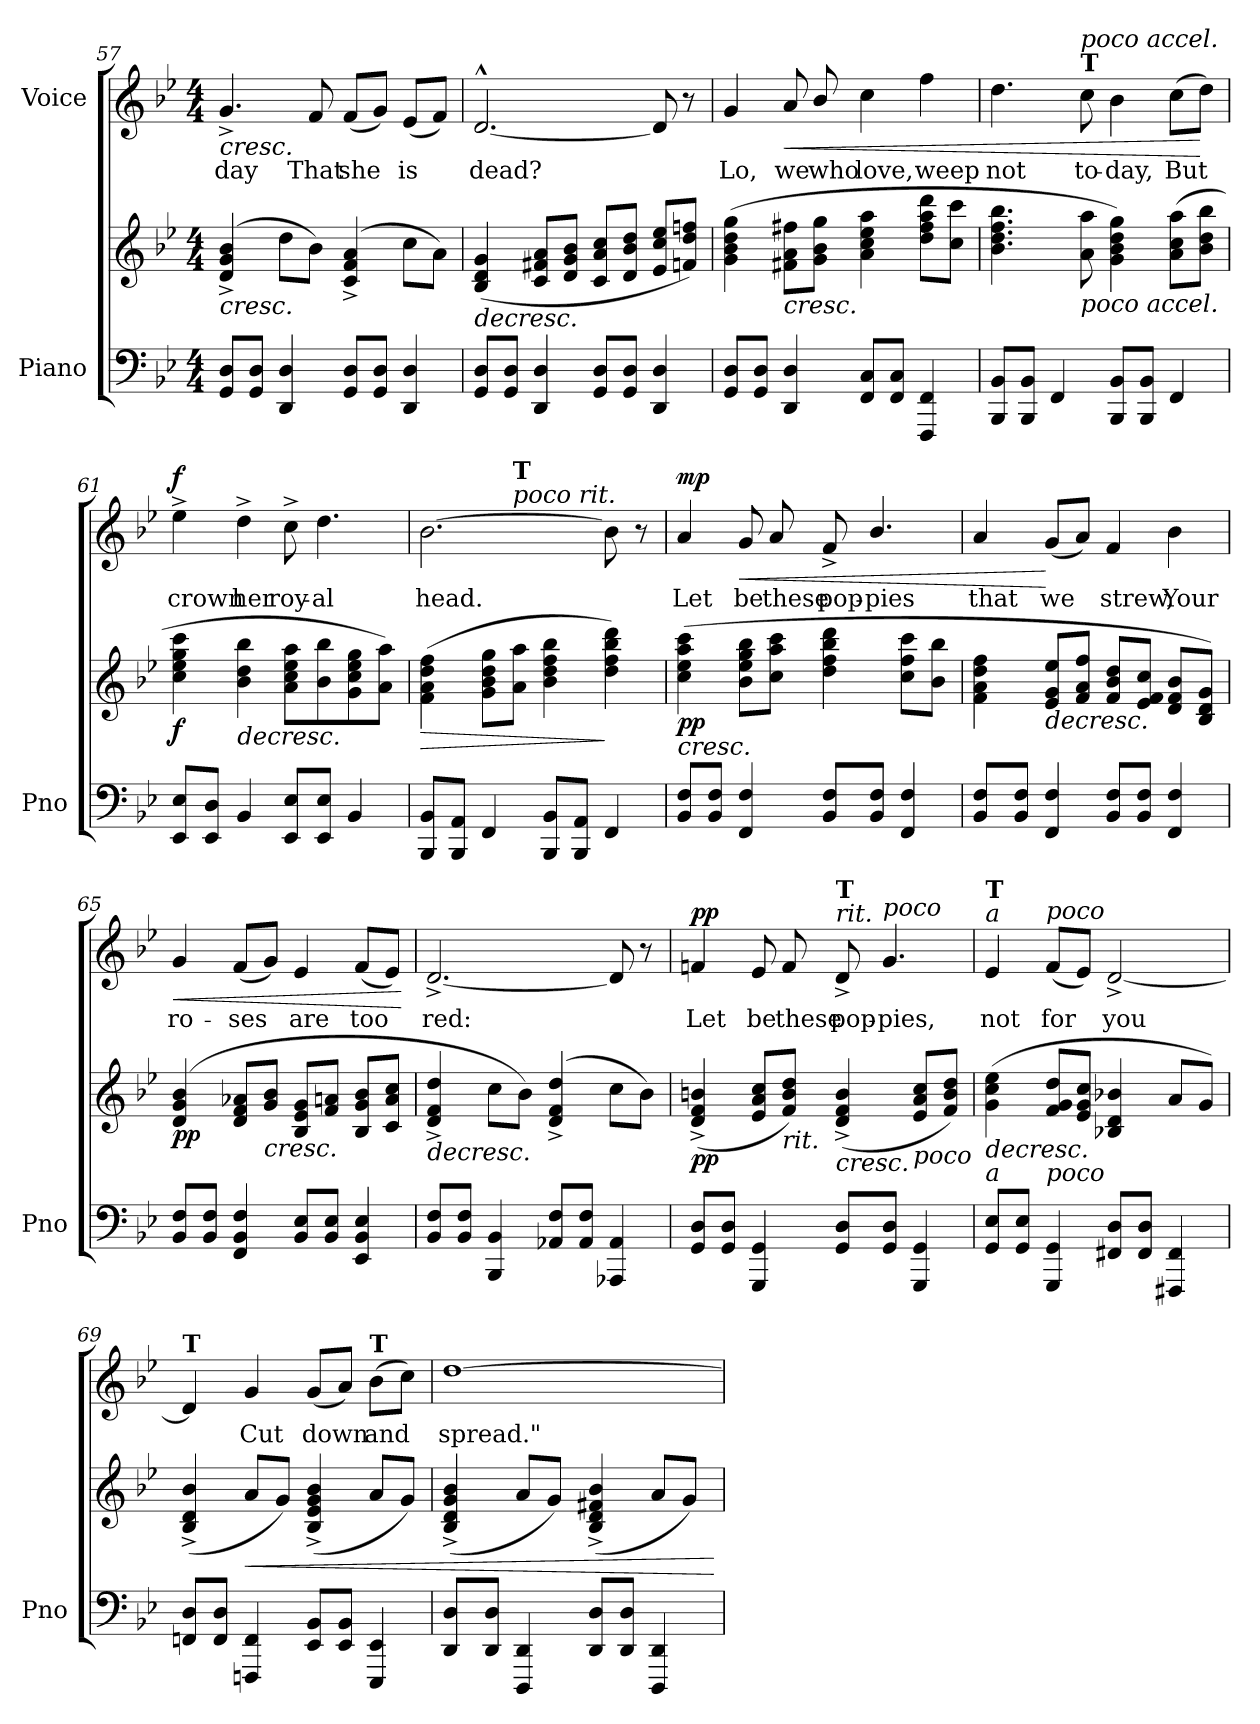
**kern	**kern	**dynam	**kern	**text	**dynam
*part2	*part2	*part2	*part1	*part1	*part1
*staff3	*staff2	*staff2/3	*staff1	*staff1	*staff1
*I"Piano	*	*	*I"Voice	*	*
*I'Pno	*	*	*	*	*
*clefF4	*clefG2	*	*clefG2	*	*
*k[b-e-]	*k[b-e-]	*	*k[b-e-]	*	*
*M4/4	*M4/4	*	*M4/4	*	*
=57	=57	=57	=57	=57	=57
!	!	!LO:HP:b	!	!LO:LY:b	!LO:HP:b
8GG/ 8D/L	(>4d/^ 4g/^ 4b-/^	<	4.g^/	-day	<
8GG/ 8D/J	.	.	.	.	.
4DD/ 4D/	8dd\L	.	.	.	.
!	!	!	!	!LO:LY:b	!
.	8b-\J)	.	8f/	That	.
!	!	!	!	!LO:LY:b	!
8GG/ 8D/L	(>4c/^ 4f/^ 4a/^	.	(<8f/L	she	.
8GG/ 8D/J	.	.	8g/J)	.	.
!	!	!	!	!LO:LY:b	!
4DD/ 4D/	8cc\L	.	(<8e-/L	is	.
.	8a\J)	.	8f/J)	.	.
!!LO:LB:g=z
=58	=58	=58	=58	=58	=58
!	!	!LO:HP:b	!	!LO:LY:b	!
8GG/ 8D/L	(>4B-/ 4d/ 4g/	>	[2.d^^/	dead?	.
8GG/ 8D/J	.	.	.	.	.
4DD/ 4D/	8c/ 8f#X/ 8a/L	.	.	.	.
.	8d/ 8g/ 8b-/J	.	.	.	.
8GG/ 8D/L	8c/ 8a/ 8cc/L	.	.	.	.
8GG/ 8D/J	8d/ 8b-/ 8dd/J	.	.	.	.
4DD/ 4D/	8e-/ 8cc/ 8ee-/L	.	8d/]	.	.
.	8fn/ 8dd/ 8ffn/J)	[	8r	.	.
=59	=59	=59	=59	=59	=59
!	!	!	!	!LO:LY:b	!
8GG/ 8D/L	(>4g\ 4b-\ 4dd\ 4gg\	.	4g/	Lo,	.
8GG/ 8D/J	.	.	.	.	.
!	!	!LO:HP:b	!	!LO:LY:b	!LO:HP:b
4DD/ 4D/	8f#X\ 8a\ 8ff#X\L	<	8a/	we	<
!	!	!	!	!LO:LY:b	!
.	8g\ 8b-\ 8gg\J	.	8b-/	who	.
!	!	!	!	!LO:LY:b	!
8FF/ 8C/L	4a\ 4cc\ 4ee-\ 4aa\	.	4cc\	love,	.
8FF/ 8C/J	.	.	.	.	.
!	!	!	!	!LO:LY:b	!
4FFF/ 4FF/	8dd\ 8ff#\ 8aa\ 8ddd\L	.	4ff\	weep	.
.	8cc\ 8ccc\J	.	.	.	.
=60	=60	=60	=60	=60	=60
!	!	!	!	!LO:LY:b	!
8BBB-/ 8BB-/L	4.b-\ 4.dd\ 4.ff\ 4.bb-\	.	4.dd\	not	.
8BBB-/ 8BB-/J	.	.	.	.	.
4FF/	.	.	.	.	.
!	!	!	!LO:TX:a:B:t=T	!	!
!	!	!	!LO:TX:a:i:t=poco accel.	!	!
!	!LO:TX:b:i:t=poco accel.	!	!	!	!
!	!	!	!	!LO:LY:b	!
.	8a\ 8aa\	.	8cc\	to-	.
!	!	!	!	!LO:LY:b	!
8BBB-/ 8BB-/L	4g\ 4b-\ 4dd\ 4gg\)	.	4b-\	-day,	.
8BBB-/ 8BB-/J	.	.	.	.	.
!	!	!	!	!LO:LY:b	!
4FF/	(>8a\ 8cc\ 8aa\L	.	(>8cc\L	But	.
.	8b-\ 8dd\ 8bb-\J	]	8dd\J)	.	[
=61	=61	=61	=61	=61	=61
!	!	!LO:DY:b	!	!LO:LY:b	!LO:DY:a
8EE-/ 8E-/L	4cc\ 4ee-\ 4gg\ 4ccc\	f	4ee-^\	crown	f
8EE-/ 8D/J	.	.	.	.	.
!	!	!LO:HP:b	!	!LO:LY:b	!
4BB-/	4b-\ 4dd\ 4bb-\	>	4dd^\	her	.
!	!	!	!	!LO:LY:b	!
8EE-/ 8E-/L	8a\ 8cc\ 8ee-\ 8aa\L	.	8cc^\	roy-	.
!	!	!	!	!LO:LY:b	!
8EE-/ 8E-/J	8b-\ 8bb-\	.	4.dd\	-al	.
4BB-/	8g\ 8cc\ 8ee-\ 8gg\	.	.	.	.
.	8a\ 8aa\J)	.	.	.	.
.	.	[	.	.	.
!!LO:LB:g=z
=62	=62	=62	=62	=62	=62
!	!	!LO:HP:b	!	!LO:LY:b	!
*	*	*	*^	*	*
8BBB-/ 8BB-/L	(>4f\ 4a\ 4dd\ 4ff\	>	[2.b-\	4.ryy	head.	.
8BBB-/ 8AA/J	.	.	.	.	.	.
4FF/	8g\ 8b-\ 8dd\ 8gg\L	.	.	.	.	.
!	!	!	!	!LO:TX:a:i:t=poco rit.	!	!
!	!	!	!	!LO:TX:a:B:t=T	!	!
.	8a\ 8aa\J	.	.	8ryy	.	.
8BBB-/ 8BB-/L	4b-\ 4dd\ 4ff\ 4bb-\	.	.	2ryy	.	.
8BBB-/ 8AA/J	.	.	.	.	.	.
4FF/	4dd\ 4ff\ 4bb-\ 4ddd\)	]	8b-\]	.	.	.
.	.	.	8r	.	.	.
*	*	*	*v	*v	*	*
=63	=63	=63	=63	=63	=63
!	!	!LO:HP:b	!	!LO:LY:b	!
!	!	!LO:DY:n=1:b	!	!	!LO:DY:a
8BB-/ 8F/L	(>4cc\ 4ee-\ 4aa\ 4ccc\	< pp	4a/	Let	mp
8BB-/ 8F/J	.	.	.	.	.
!	!	!	!	!LO:LY:b	!LO:HP:b
4FF/ 4F/	8b-\ 8ee-\ 8gg\ 8bb-\L	.	8g/	be	<
!	!	!	!	!LO:LY:b	!
.	8cc\ 8aa\ 8ccc\J	.	8a/	these	.
!	!	!	!	!LO:LY:b	!
8BB-/ 8F/L	4dd\ 4ff\ 4bb-\ 4ddd\	.	8f^/	pop-	.
!	!	!	!	!LO:LY:b	!
8BB-/ 8F/J	.	.	4.b-/	-pies	.
4FF/ 4F/	8cc\ 8ff\ 8ccc\L	.	.	.	.
.	8b-\ 8bb-\J	.	.	.	.
=64	=64	=64	=64	=64	=64
*	*^	*	*	*	*
!	!	!	!	!	!LO:LY:b	!
*	*	*	*	*^	*	*
8BB-/ 8F/L	4f\ 4a\ 4dd\ 4ff\	16ryy	.	4a/	16ryy	that	.
.	.	16ryy	.	.	8.ryy	.	.
8BB-/ 8F/J	.	8ryy	.	.	.	.	.
!	!	!	!LO:HP:n=1:b	!	!	!LO:LY:b	!
4FF/ 4F/	8e-/ 8g/ 8ee-/L	2.ryy	] >	(<8g/L	2.ryy	we	[
.	8f/ 8a/ 8ff/J	.	.	8a/J)	.	.	.
!	!	!	!	!	!	!LO:LY:b	!
8BB-/ 8F/L	8f/ 8b-/ 8dd/L	.	.	4f/	.	strew,	.
8BB-/ 8F/J	8e-/ 8f/ 8cc/J	.	.	.	.	.	.
!	!	!	!	!	!	!LO:LY:b	!
4FF/ 4F/	8d/ 8f/ 8b-/L	.	.	4b-\	.	Your	.
.	8B-/ 8d/ 8g/J)	.	.	.	.	.	.
*	*v	*v	*	*	*	*	*
*	*	*	*v	*v	*	*
.	.	[	.	.	.
!!LO:PB:g=z
=65	=65	=65	=65	=65	=65
!	!	!LO:DY:b	!	!LO:LY:b	!LO:HP:b
8BB-/ 8F/L	(>4d/ 4g/ 4b-/	pp	4g/	ro-	<
8BB-/ 8F/J	.	.	.	.	.
!	!	!	!	!LO:LY:b	!
4FF/ 4BB-/ 4F/	8d/ 8f/ 8a-X/L	.	(<8f/L	-ses	.
!	!	!LO:HP:b	!	!	!
.	8g/ 8b-/J	<	8g/J)	.	.
!	!	!	!	!LO:LY:b	!
8BB-/ 8E-/L	8B-/ 8e-/ 8g/L	.	4e-/	are	.
8BB-/ 8E-/J	8f/ 8an/J	.	.	.	.
!	!	!	!	!LO:LY:b	!
4EE-/ 4BB-/ 4E-/	8B-/ 8g/ 8b-/L	.	(<8f/L	too	.
.	8c/ 8a/ 8cc/J	.	8e-/J)	.	.
.	.	]	.	.	[
=66	=66	=66	=66	=66	=66
!	!	!LO:HP:b	!	!LO:LY:b	!
8BB-/ 8F/L	4d/^ 4f/^ 4dd/^	>	[2.d^/	red:	.
8BB-/ 8F/J	.	.	.	.	.
4BBB-/ 4BB-/	8cc\L	.	.	.	.
.	8b-\J)	.	.	.	.
8AA-X/ 8F/L	(>4d/^ 4f/^ 4dd/^	.	.	.	.
8AA-/ 8F/J	.	.	.	.	.
4AAA-X/ 4AA-/	8cc\L	.	8d/]	.	.
.	8b-\J)	.	8r	.	.
.	.	[	.	.	.
=67	=67	=67	=67	=67	=67
!	!	!LO:DY:b	!	!LO:LY:b	!LO:DY:a
8GG/ 8D/L	(<4d/^ 4f/^ 4bn/^	pp	4fn/	Let	pp
8GG/ 8D/J	.	.	.	.	.
!	!	!	!	!LO:LY:b	!
4GGG/ 4GG/	8e-/ 8a/ 8cc/L	.	8e-/	be	.
!	!LO:TX:b:i:t=rit.	!	!	!	!
!	!	!	!	!LO:LY:b	!
.	8f/ 8b/ 8dd/J)	.	8f/	these	.
!	!	!	!LO:TX:a:i:t=rit.	!	!
!	!	!	!LO:TX:a:B:t=T	!	!
!	!	!LO:HP:b	!	!LO:LY:b	!
8GG/ 8D/L	(<4d/^ 4f/^ 4b/^	<	8d^/	pop-	.
!	!	!	!LO:TX:a:i:t=poco	!	!
!	!	!	!	!LO:LY:b	!
8GG/ 8D/J	.	.	4.g/	-pies,	.
!	!LO:TX:b:i:t=poco	!	!	!	!
4GGG/ 4GG/	8e-/ 8a/ 8cc/L	.	.	.	.
.	8f/ 8b/ 8dd/J)	.	.	.	.
.	.	]	.	.	.
!!LO:LB:g=z
=68	=68	=68	=68	=68	=68
!	!	!	!LO:TX:a:i:t=a	!	!
!	!	!	!LO:TX:a:B:t=T	!	!
!	!LO:TX:b:i:t=a	!	!	!	!
!	!	!LO:HP:b	!	!LO:LY:b	!
8GG/ 8E-/L	(>4g\ 4cc\ 4ee-\	>	4e-/	not	.
8GG/ 8E-/J	.	.	.	.	.
!	!	!	!LO:TX:a:i:t=poco	!	!
!	!LO:TX:b:i:t=poco	!	!	!	!
!	!	!	!	!LO:LY:b	!
4GGG/ 4GG/	8f/ 8g/ 8dd/L	.	(<8f/L	for	.
.	8e-/ 8g/ 8cc/J	.	8e-/J)	.	.
!	!	!	!	!LO:LY:b	!
8FF#X/ 8D/L	4B-X/ 4d/ 4b-X/	.	[2d^/	you	.
8FF#/ 8D/J	.	.	.	.	.
4FFF#X/ 4FF#/	8a/L	.	.	.	.
.	8g/J)	.	.	.	.
.	.	[	.	.	.
=69	=69	=69	=69	=69	=69
!	!	!	!LO:TX:a:B:t=T	!	!
8FFn/ 8D/L	(>4B-/^ 4d/^ 4b-/^	.	4d/]	.	.
8FF/ 8D/J	.	.	.	.	.
!	!	!LO:HP:b	!	!LO:LY:b	!
4FFFn/ 4FF/	8a/L	<	4g/	Cut	.
.	8g/J)	.	.	.	.
!	!	!	!	!LO:LY:b	!
8EE-/ 8BB-/L	(>4B-/^ 4e-/^ 4g/^ 4b-/^	.	(<8g/L	down	.
8EE-/ 8BB-/J	.	.	8a/J)	.	.
!	!	!	!LO:TX:a:B:t=T	!	!
!	!	!	!	!LO:LY:b	!
4EEE-/ 4EE-/	8a/L	.	(>8b-\L	and	.
.	8g/J)	.	8cc\J)	.	.
=70	=70	=70	=70	=70	=70
!	!	!	!	!LO:LY:b	!
*	*	*	*^	*	*
8DD/ 8D/L	(>4B-/^ 4d/^ 4g/^ 4b-/^	.	[1dd	16rgyy	spread."	.
.	.	.	.	4.rgyy	.	[
8DD/ 8D/J	.	.	.	.	.	.
4DDD/ 4DD/	8a/L	]	.	.	.	.
.	8g/J)	.	.	.	.	.
.	.	.	.	2ryy	.	.
8DD/ 8D/L	(>4B-/^ 4d/^ 4f#X/^ 4b-/^	.	.	.	.	.
8DD/ 8D/J	.	.	.	.	.	.
4DDD/ 4DD/	8a/L	.	.	.	.	.
.	8g/J)	.	.	.	.	.
.	.	.	.	16ryy	.	.
*	*	*	*v	*v	*	*
.	.	[	.	.	.
=	=	=	=	=	=
*-	*-	*-	*-	*-	*-
